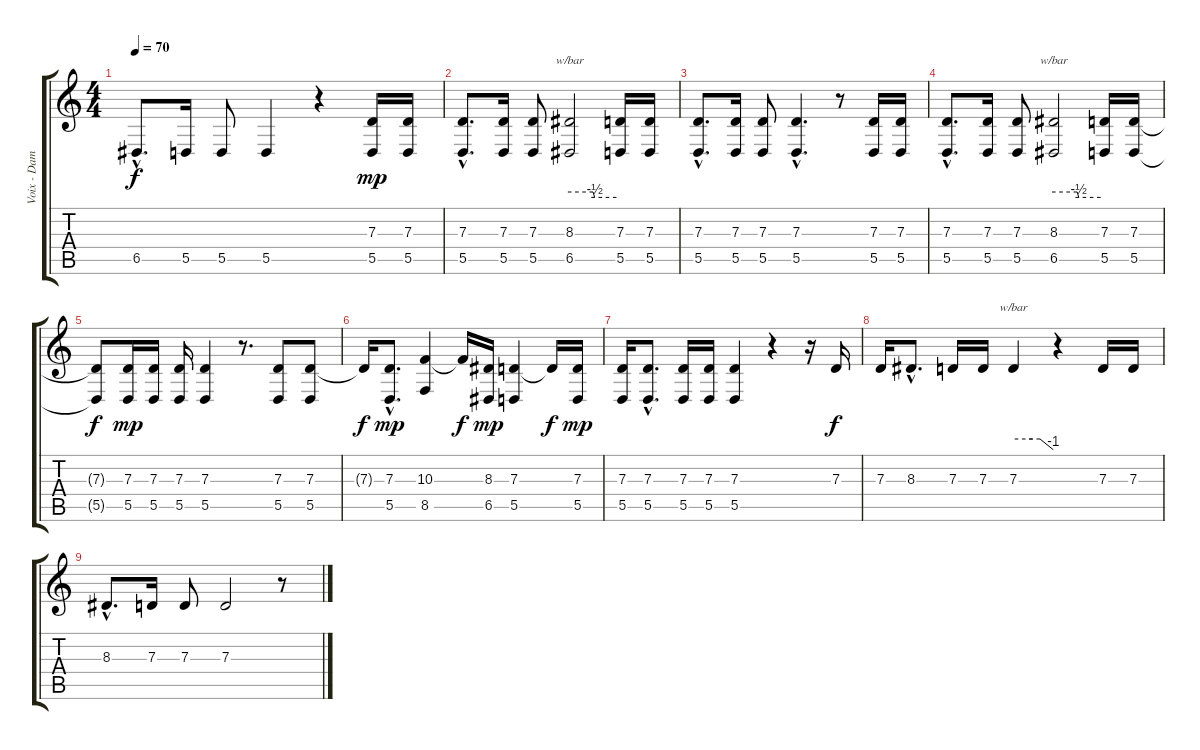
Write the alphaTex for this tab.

\track ("Voix - Damien Saez" "Voix - Dam") {instrument flute}
\staff {score tabs}
\tuning (E4 B3 G3 D3 A2 E2) {hide}
\ts (4 4)
\tempo 70
\clef g2
\ks c
6.5{hac}.8{d dy f} 5.5.16 5.5.8 5.5.4 r.4 (7.3 5.5).16{dy mp} (7.3 5.5).16 |
(7.3{hac} 5.5{hac}).8{d} (7.3 5.5).16 (7.3 5.5).8 (8.3 6.5).2{tbe (custom default 0 0 30 0 32 -2 60 -2)} (7.3 5.5).16 (7.3 5.5).16 |
(7.3{hac} 5.5{hac}).8{d} (7.3 5.5).16 (7.3 5.5).8 (7.3{hac} 5.5{hac}).4{d} r.8 (7.3 5.5).16 (7.3 5.5).16 |
(7.3{hac} 5.5{hac}).8{d} (7.3 5.5).16 (7.3 5.5).8 (8.3 6.5).2{tbe (custom default 0 0 30 0 32 -2 60 -2)} (7.3 5.5).16 (7.3 5.5).16 |
(7.3{t} 5.5{t}).8{dy f} (7.3 5.5).16{dy mp} (7.3 5.5).16 (7.3 5.5).16 (7.3 5.5).4 r.8{d} (7.3 5.5).8 (7.3 5.5).8 |
7.3{t}.16{dy f} (7.3{hac} 5.5{hac}).8{d dy mp} (10.3 8.5).4 10.3{t}.16{dy f} (8.3 6.5).16{dy mp} (7.3 5.5).4 7.3{t}.16{dy f} (7.3 5.5).16{dy mp} |
(7.3 5.5).16 (7.3{hac} 5.5{hac}).8{d} (7.3 5.5).16 (7.3 5.5).16 (7.3 5.5).4 r.4 r.16 7.3.16{dy f} |
7.3.16 8.3{hac}.8{d} 7.3.16 7.3.16 7.3.4{tbe (custom default 0 0 29 0 40 0 60 -4)} r.4 7.3.16 7.3.16 |
8.3{hac}.8{d} 7.3.16 7.3.8 7.3.2{volume 9} r.8
